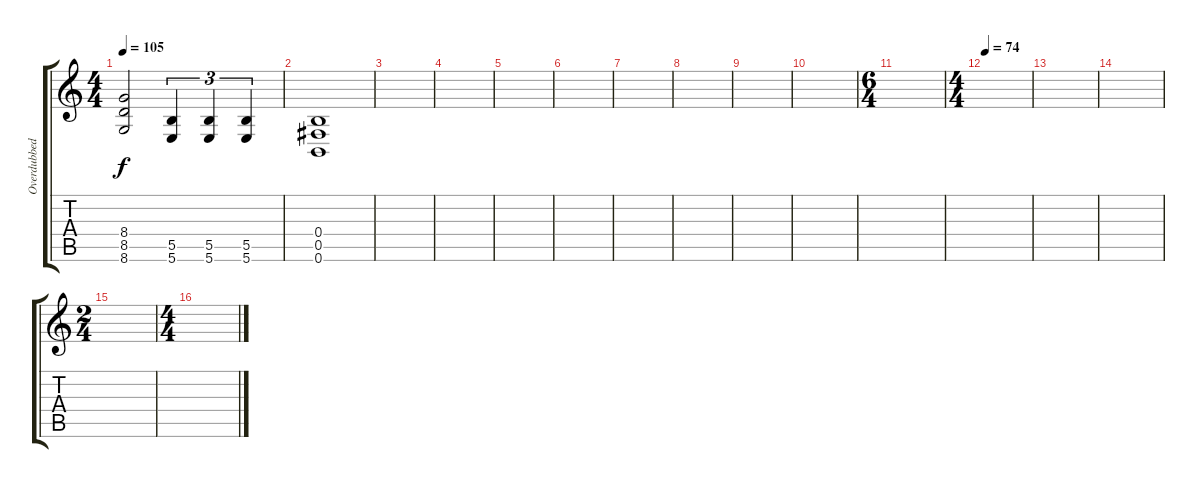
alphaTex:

\track ("Overdubbed Guitar" "Overdubbed") {instrument distortionguitar}
\staff {score tabs}
\tuning (Db4 Ab3 E3 B2 Gb2 B1) {hide}
\ts (4 4)
\tempo 105
\clef g2
\ks c
(8.4 8.5 8.6).2{dy f} (5.5 5.6).4{tu (3 2)} (5.5 5.6).4{tu (3 2)} (5.5 5.6).4{tu (3 2)} |
(0.4 0.5 0.6).1 |
|
|
|
|
|
|
|
|
\ts (6 4)
|
\ts (4 4)
\tempo 74
|
|
|
\ts (2 4)
|
\ts (4 4)
